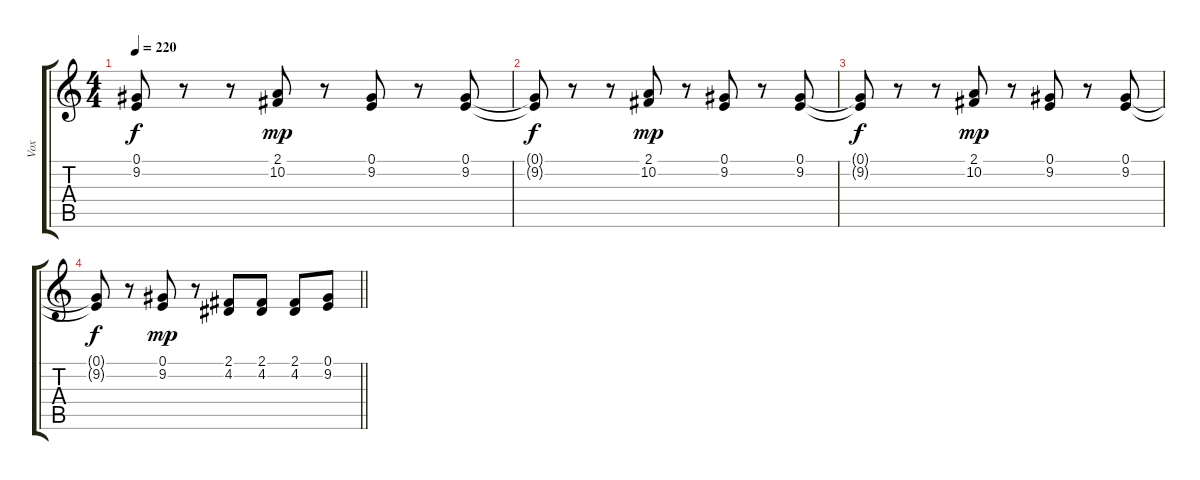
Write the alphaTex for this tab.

\track ("Vox" "Vox") {instrument acousticgrandpiano}
\staff {score tabs}
\tuning (E4 B3 G3 D3 A2 E2) {hide}
\ts (4 4)
\tempo 220
\clef g2
\ks c
(0.1{t} 9.2{t}).8{dy f} r.8 r.8 (2.1 10.2).8{dy mp} r.8 (0.1 9.2).8 r.8 (0.1 9.2).8 |
(0.1{t} 9.2{t}).8{dy f} r.8 r.8 (2.1 10.2).8{dy mp} r.8 (0.1 9.2).8 r.8 (0.1 9.2).8 |
(0.1{t} 9.2{t}).8{dy f} r.8 r.8 (2.1 10.2).8{dy mp} r.8 (0.1 9.2).8 r.8 (0.1 9.2).8 |
\barLineRight lightlight
(0.1{t} 9.2{t}).8{dy f} r.8 (0.1 9.2).8{dy mp} r.8 (2.1 4.2).8 (2.1 4.2).8 (2.1 4.2).8 (0.1 9.2).8
